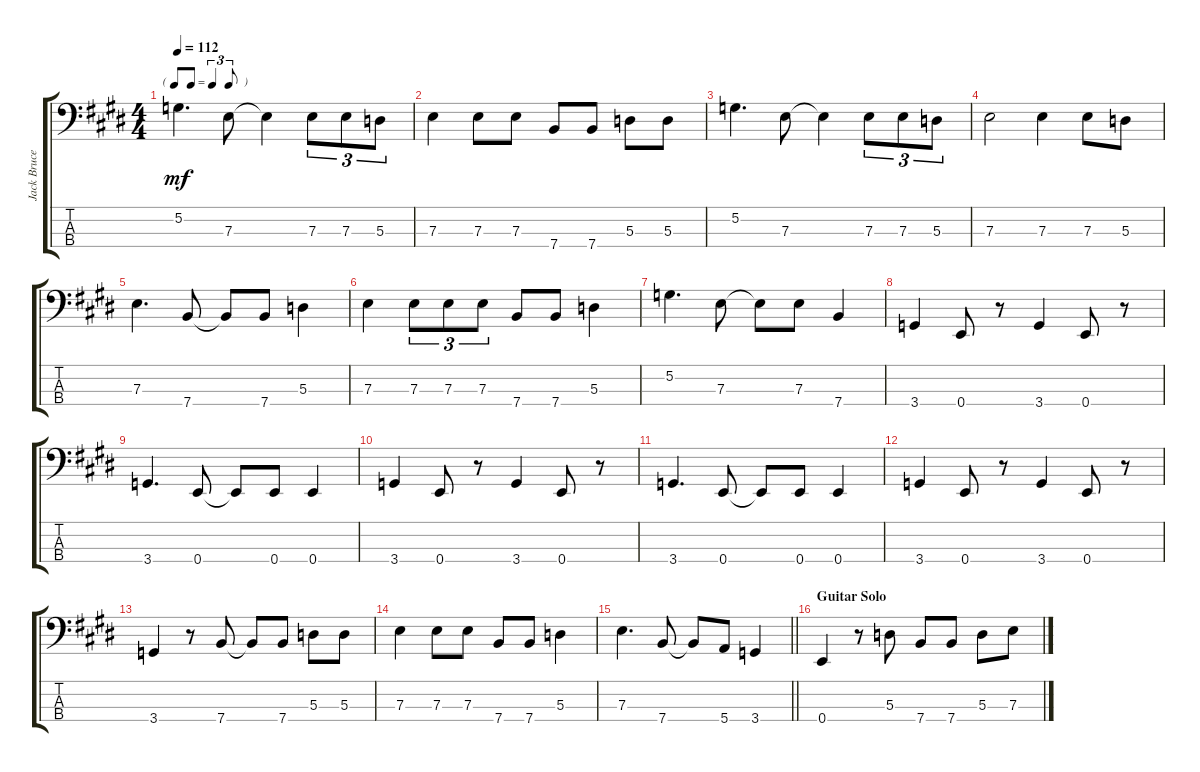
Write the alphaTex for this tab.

\track ("Jack Bruce - Bass" "Jack Bruce") {instrument electricbassfinger}
\staff {score tabs}
\tuning (G2 D2 A1 E1) {hide}
\ts (4 4)
\tf triplet8th
\tempo 112
\clef f4
\ks e
5.2.4{d dy mf} 7.3.8 7.3{t}.4 7.3.8{tu (3 2)} 7.3.8{tu (3 2)} 5.3.8{tu (3 2)} |
7.3.4 7.3.8 7.3.8 7.4.8 7.4.8 5.3.8 5.3.8 |
5.2.4{d} 7.3.8 7.3{t}.4 7.3.8{tu (3 2)} 7.3.8{tu (3 2)} 5.3.8{tu (3 2)} |
7.3.2 7.3.4 7.3.8 5.3.8 |
7.3.4{d} 7.4.8 7.4{t}.8 7.4.8 5.3.4 |
7.3.4 7.3.8{tu (3 2)} 7.3.8{tu (3 2)} 7.3.8{tu (3 2)} 7.4.8 7.4.8 5.3.4 |
5.2.4{d} 7.3.8 7.3{t}.8 7.3.8 7.4.4 |
3.4.4 0.4.8 r.8 3.4.4 0.4.8 r.8 |
3.4.4{d} 0.4.8 0.4{t}.8 0.4.8 0.4.4 |
3.4.4 0.4.8 r.8 3.4.4 0.4.8 r.8 |
3.4.4{d} 0.4.8 0.4{t}.8 0.4.8 0.4.4 |
3.4.4 0.4.8 r.8 3.4.4 0.4.8 r.8 |
3.4.4 r.8 7.4.8 7.4{t}.8 7.4.8 5.3.8 5.3.8 |
7.3.4 7.3.8 7.3.8 7.4.8 7.4.8 5.3.4 |
\barLineRight lightlight
7.3.4{d} 7.4.8 7.4{t}.8 5.4.8 3.4.4 |
\section ("" "Guitar Solo")
0.4.4 r.8 5.3.8 7.4.8 7.4.8 5.3.8 7.3.8
